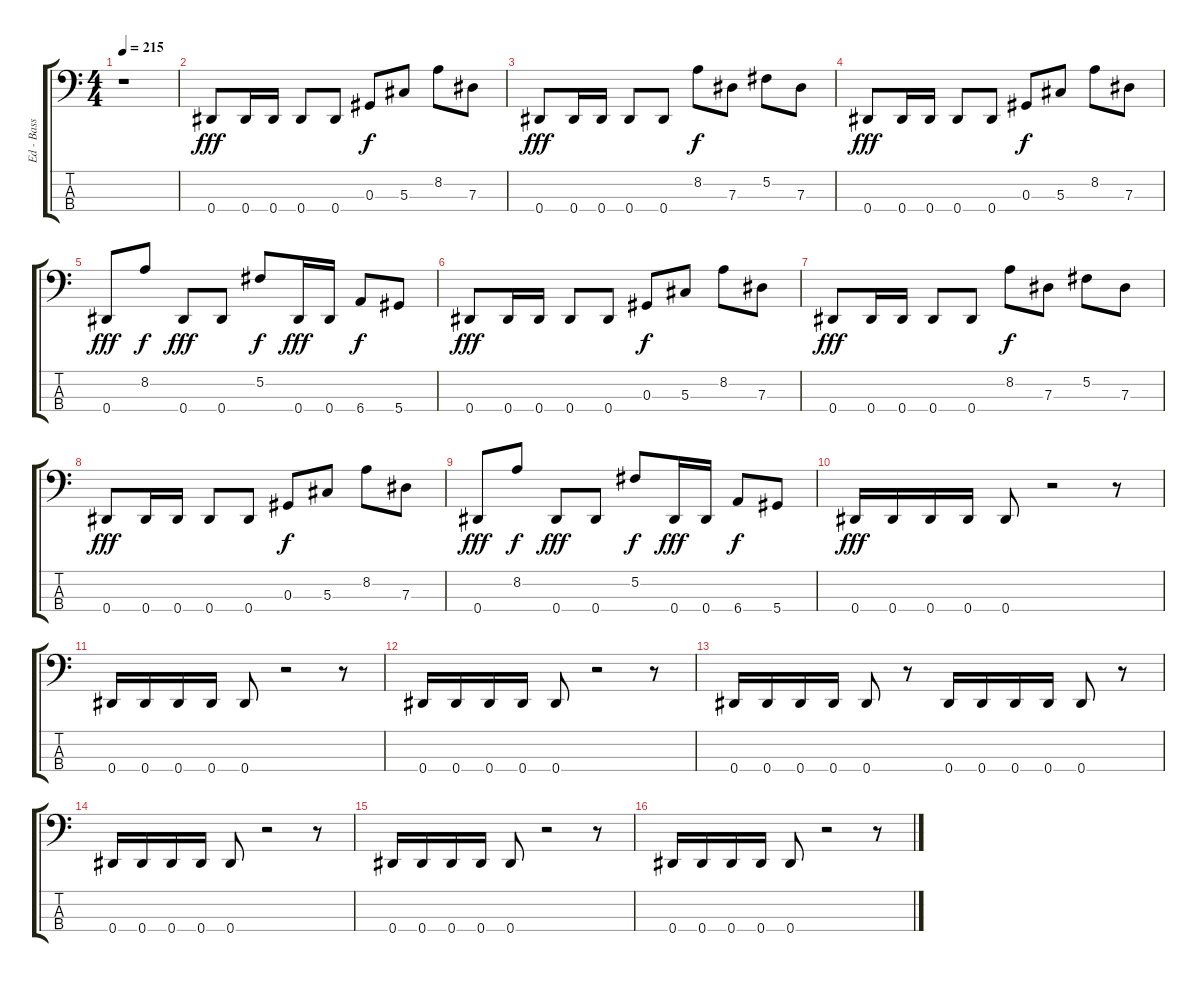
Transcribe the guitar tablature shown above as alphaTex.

\track ("Ed - Bass" "Ed - Bass") {instrument electricbasspick}
\staff {score tabs}
\tuning (Gb2 Db2 Ab1 Eb1) {hide}
\ts (4 4)
\tempo 215
\clef f4
\ks c
r.1{dy fff instrument electricbasspick} |
0.4.8 0.4.16 0.4.16 0.4.8 0.4.8 0.3.8{dy f} 5.3.8 8.2.8 7.3.8 |
0.4.8{dy fff} 0.4.16 0.4.16 0.4.8 0.4.8 8.2.8{dy f} 7.3.8 5.2.8 7.3.8 |
0.4.8{dy fff} 0.4.16 0.4.16 0.4.8 0.4.8 0.3.8{dy f} 5.3.8 8.2.8 7.3.8 |
0.4.8{dy fff} 8.2.8{dy f} 0.4.8{dy fff} 0.4.8 5.2.8{dy f} 0.4.16{dy fff} 0.4.16 6.4.8{dy f} 5.4.8 |
0.4.8{dy fff} 0.4.16 0.4.16 0.4.8 0.4.8 0.3.8{dy f} 5.3.8 8.2.8 7.3.8 |
0.4.8{dy fff} 0.4.16 0.4.16 0.4.8 0.4.8 8.2.8{dy f} 7.3.8 5.2.8 7.3.8 |
0.4.8{dy fff} 0.4.16 0.4.16 0.4.8 0.4.8 0.3.8{dy f} 5.3.8 8.2.8 7.3.8 |
0.4.8{dy fff} 8.2.8{dy f} 0.4.8{dy fff} 0.4.8 5.2.8{dy f} 0.4.16{dy fff} 0.4.16 6.4.8{dy f} 5.4.8 |
0.4.16{dy fff} 0.4.16 0.4.16 0.4.16 0.4.8 r.2 r.8 |
0.4.16 0.4.16 0.4.16 0.4.16 0.4.8 r.2 r.8 |
0.4.16 0.4.16 0.4.16 0.4.16 0.4.8 r.2 r.8 |
0.4.16 0.4.16 0.4.16 0.4.16 0.4.8 r.8 0.4.16 0.4.16 0.4.16 0.4.16 0.4.8 r.8 |
0.4.16 0.4.16 0.4.16 0.4.16 0.4.8 r.2 r.8 |
0.4.16 0.4.16 0.4.16 0.4.16 0.4.8 r.2 r.8 |
0.4.16 0.4.16 0.4.16 0.4.16 0.4.8 r.2 r.8
